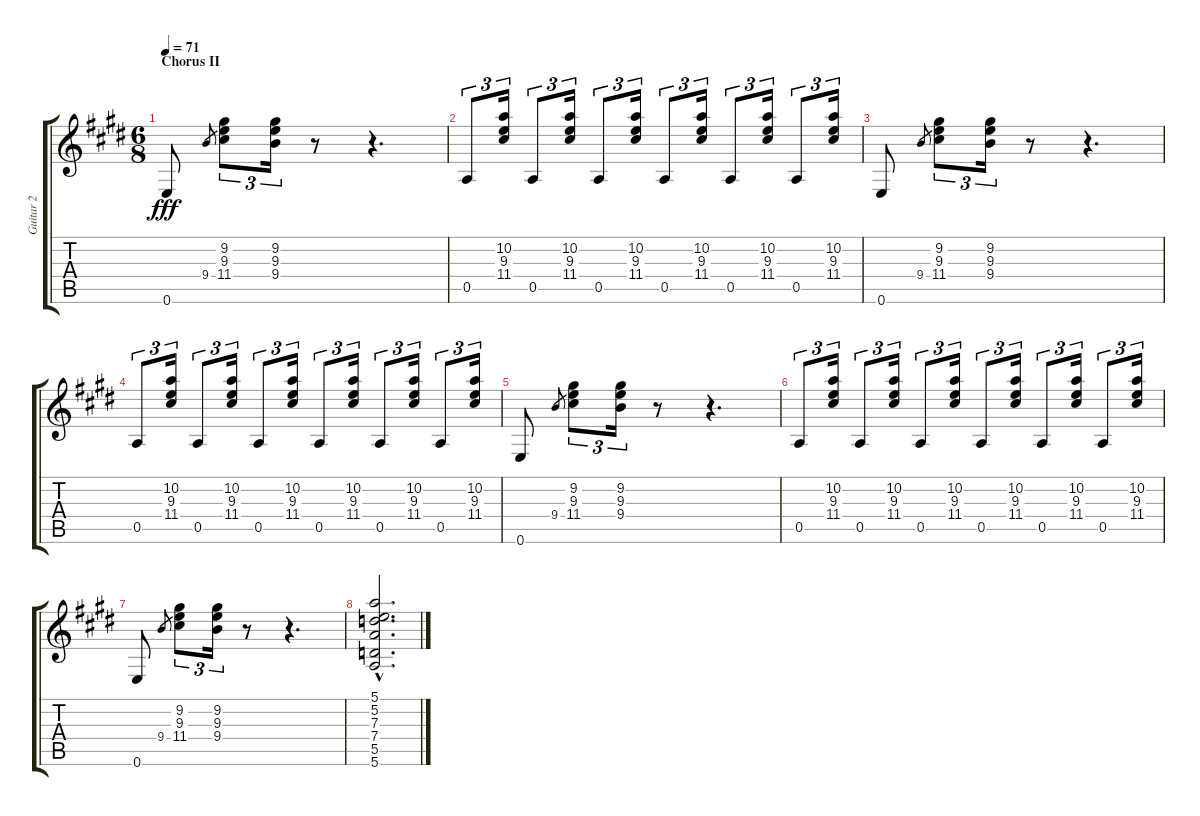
\track ("Guitar 2" "Guitar 2") {instrument electricguitarclean}
\staff {score tabs}
\tuning (E4 B3 G3 D3 A2 E2) {hide}
\ts (6 8)
\section ("" "Chorus II")
\tempo 71
\clef g2
\ks e
0.6.8{dy fff} 9.4.8{gr} (9.2 9.3 11.4).8{tu (3 2)} (9.2 9.3 9.4).16{tu (3 2)} r.8 r.4{d} |
0.5.8{tu (3 2)} (10.2 9.3 11.4).16{tu (3 2)} 0.5.8{tu (3 2)} (10.2 9.3 11.4).16{tu (3 2)} 0.5.8{tu (3 2)} (10.2 9.3 11.4).16{tu (3 2)} 0.5.8{tu (3 2)} (10.2 9.3 11.4).16{tu (3 2)} 0.5.8{tu (3 2)} (10.2 9.3 11.4).16{tu (3 2)} 0.5.8{tu (3 2)} (10.2 9.3 11.4).16{tu (3 2)} |
0.6.8 9.4.8{gr} (9.2 9.3 11.4).8{tu (3 2)} (9.2 9.3 9.4).16{tu (3 2)} r.8 r.4{d} |
0.5.8{tu (3 2)} (10.2 9.3 11.4).16{tu (3 2)} 0.5.8{tu (3 2)} (10.2 9.3 11.4).16{tu (3 2)} 0.5.8{tu (3 2)} (10.2 9.3 11.4).16{tu (3 2)} 0.5.8{tu (3 2)} (10.2 9.3 11.4).16{tu (3 2)} 0.5.8{tu (3 2)} (10.2 9.3 11.4).16{tu (3 2)} 0.5.8{tu (3 2)} (10.2 9.3 11.4).16{tu (3 2)} |
0.6.8 9.4.8{gr} (9.2 9.3 11.4).8{tu (3 2)} (9.2 9.3 9.4).16{tu (3 2)} r.8 r.4{d} |
0.5.8{tu (3 2)} (10.2 9.3 11.4).16{tu (3 2)} 0.5.8{tu (3 2)} (10.2 9.3 11.4).16{tu (3 2)} 0.5.8{tu (3 2)} (10.2 9.3 11.4).16{tu (3 2)} 0.5.8{tu (3 2)} (10.2 9.3 11.4).16{tu (3 2)} 0.5.8{tu (3 2)} (10.2 9.3 11.4).16{tu (3 2)} 0.5.8{tu (3 2)} (10.2 9.3 11.4).16{tu (3 2)} |
0.6.8 9.4.8{gr} (9.2 9.3 11.4).8{tu (3 2)} (9.2 9.3 9.4).16{tu (3 2)} r.8 r.4{d} |
(5.1{hac} 5.2{hac} 7.3{hac} 7.4{hac} 5.5{hac} 5.6{hac}).2{d}
